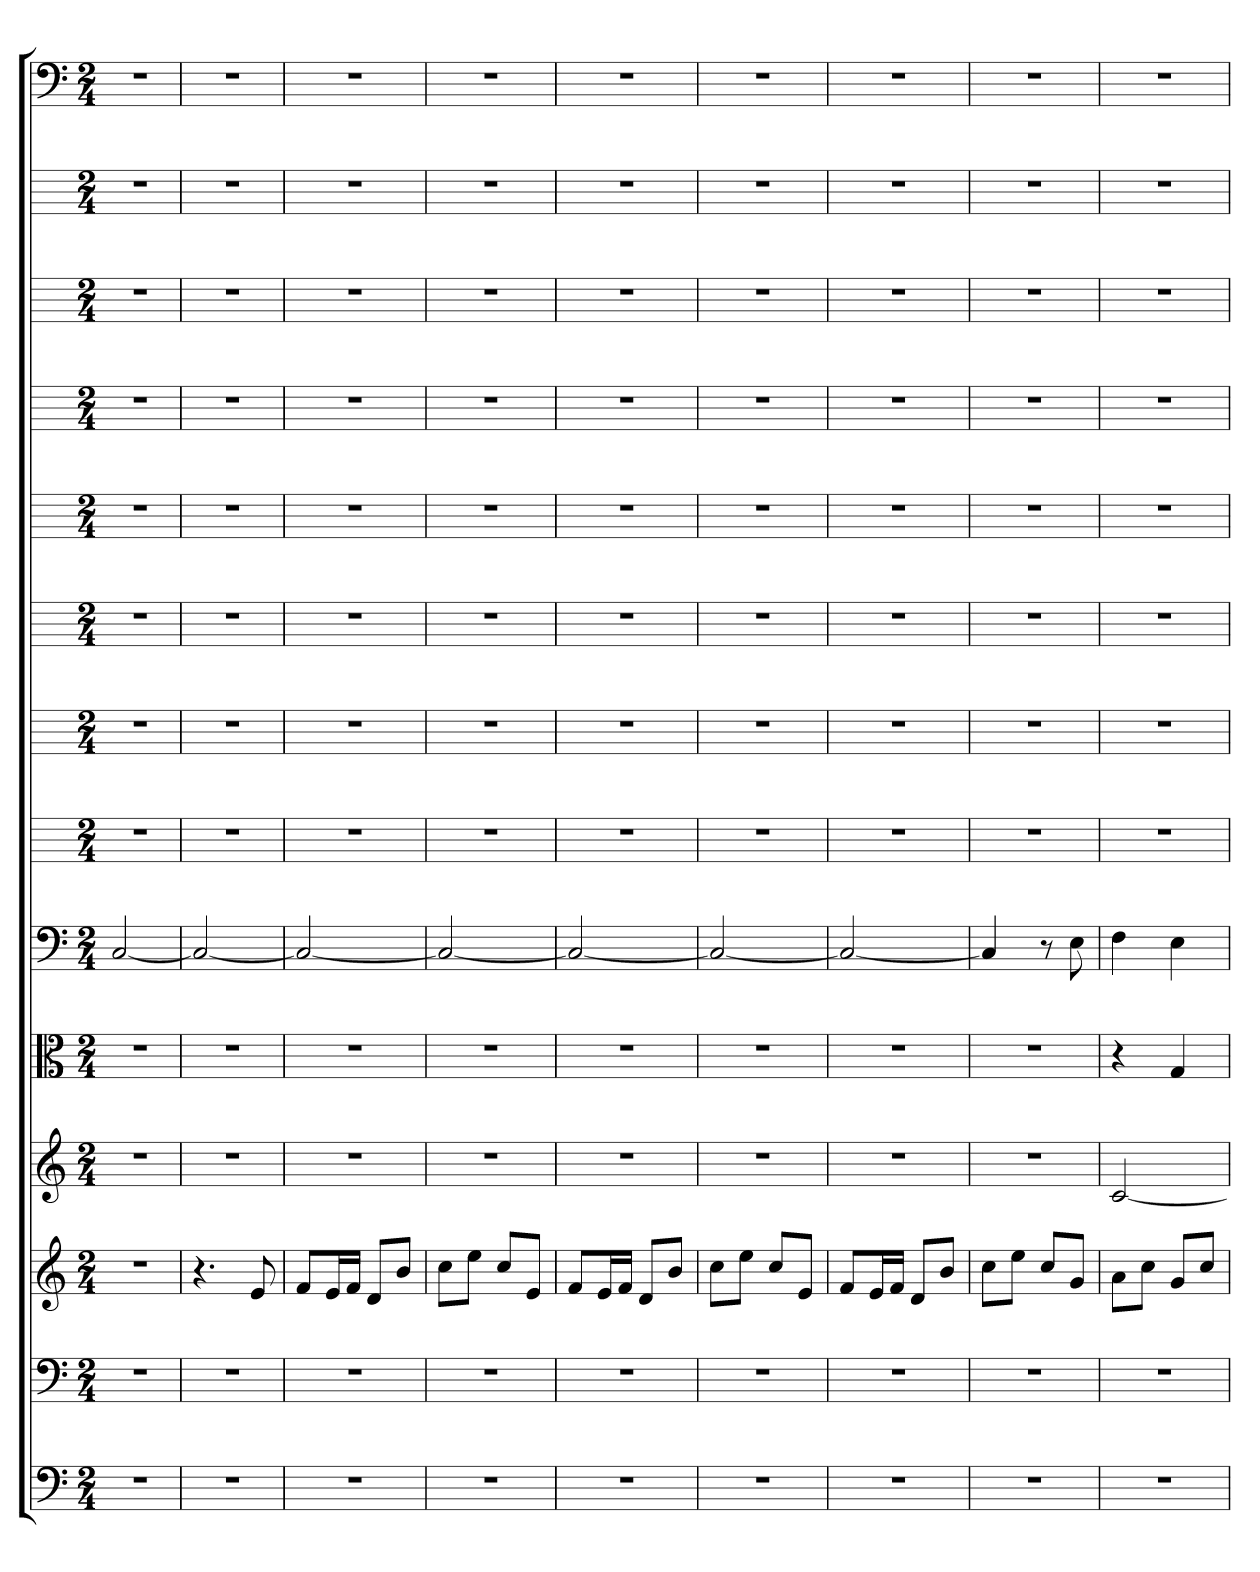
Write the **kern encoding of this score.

**kern	**kern	**kern	**kern	**kern	**kern	**kern	**kern	**kern	**kern	**kern	**kern	**kern	**kern
*part14	*part13	*part12	*part11	*part10	*part9	*part8	*part7	*part6	*part5	*part4	*part3	*part2	*part1
*staff14	*staff13	*staff12	*staff11	*staff10	*staff9	*staff8	*staff7	*staff6	*staff5	*staff4	*staff3	*staff2	*staff1
*clefF4	*clefF4	*	*	*clefC3	*clefF4	*	*	*	*	*	*	*	*clefF4
*k[]	*k[]	*k[]	*k[]	*k[]	*k[]	*k[]	*k[]	*k[]	*k[]	*k[]	*k[]	*k[]	*k[]
*C:	*C:	*C:	*C:	*C:	*C:	*C:	*C:	*C:	*C:	*C:	*C:	*C:	*C:
*M2/4	*M2/4	*M2/4	*M2/4	*M2/4	*M2/4	*M2/4	*M2/4	*M2/4	*M2/4	*M2/4	*M2/4	*M2/4	*M2/4
=1	=1	=1	=1	=1	=1	=1	=1	=1	=1	=1	=1	=1	=1
2r	2r	2r	2r	2r	[2C	2r	2r	2r	2r	2r	2r	2r	2r
=2	=2	=2	=2	=2	=2	=2	=2	=2	=2	=2	=2	=2	=2
2r	2r	4.r	2r	2r	2C_	2r	2r	2r	2r	2r	2r	2r	2r
.	.	8e	.	.	.	.	.	.	.	.	.	.	.
=3	=3	=3	=3	=3	=3	=3	=3	=3	=3	=3	=3	=3	=3
2r	2r	8fL	2r	2r	2C_	2r	2r	2r	2r	2r	2r	2r	2r
.	.	16eL	.	.	.	.	.	.	.	.	.	.	.
.	.	16fJJ	.	.	.	.	.	.	.	.	.	.	.
.	.	8dL	.	.	.	.	.	.	.	.	.	.	.
.	.	8bJ	.	.	.	.	.	.	.	.	.	.	.
=4	=4	=4	=4	=4	=4	=4	=4	=4	=4	=4	=4	=4	=4
2r	2r	8ccL	2r	2r	2C_	2r	2r	2r	2r	2r	2r	2r	2r
.	.	8eeJ	.	.	.	.	.	.	.	.	.	.	.
.	.	8ccL	.	.	.	.	.	.	.	.	.	.	.
.	.	8eJ	.	.	.	.	.	.	.	.	.	.	.
=5	=5	=5	=5	=5	=5	=5	=5	=5	=5	=5	=5	=5	=5
2r	2r	8fL	2r	2r	2C_	2r	2r	2r	2r	2r	2r	2r	2r
.	.	16eL	.	.	.	.	.	.	.	.	.	.	.
.	.	16fJJ	.	.	.	.	.	.	.	.	.	.	.
.	.	8dL	.	.	.	.	.	.	.	.	.	.	.
.	.	8bJ	.	.	.	.	.	.	.	.	.	.	.
=6	=6	=6	=6	=6	=6	=6	=6	=6	=6	=6	=6	=6	=6
2r	2r	8ccL	2r	2r	2C_	2r	2r	2r	2r	2r	2r	2r	2r
.	.	8eeJ	.	.	.	.	.	.	.	.	.	.	.
.	.	8ccL	.	.	.	.	.	.	.	.	.	.	.
.	.	8eJ	.	.	.	.	.	.	.	.	.	.	.
=7	=7	=7	=7	=7	=7	=7	=7	=7	=7	=7	=7	=7	=7
2r	2r	8fL	2r	2r	2C_	2r	2r	2r	2r	2r	2r	2r	2r
.	.	16eL	.	.	.	.	.	.	.	.	.	.	.
.	.	16fJJ	.	.	.	.	.	.	.	.	.	.	.
.	.	8dL	.	.	.	.	.	.	.	.	.	.	.
.	.	8bJ	.	.	.	.	.	.	.	.	.	.	.
=8	=8	=8	=8	=8	=8	=8	=8	=8	=8	=8	=8	=8	=8
2r	2r	8ccL	2r	2r	4C]	2r	2r	2r	2r	2r	2r	2r	2r
.	.	8eeJ	.	.	.	.	.	.	.	.	.	.	.
.	.	8ccL	.	.	8r	.	.	.	.	.	.	.	.
.	.	8gJ	.	.	8E	.	.	.	.	.	.	.	.
=9	=9	=9	=9	=9	=9	=9	=9	=9	=9	=9	=9	=9	=9
2r	2r	8aL	[2c	4r	4F	2r	2r	2r	2r	2r	2r	2r	2r
.	.	8ccJ	.	.	.	.	.	.	.	.	.	.	.
.	.	8gL	.	4G	4E	.	.	.	.	.	.	.	.
.	.	8ccJ	.	.	.	.	.	.	.	.	.	.	.
=	=	=	=	=	=	=	=	=	=	=	=	=	=
*-	*-	*-	*-	*-	*-	*-	*-	*-	*-	*-	*-	*-	*-
